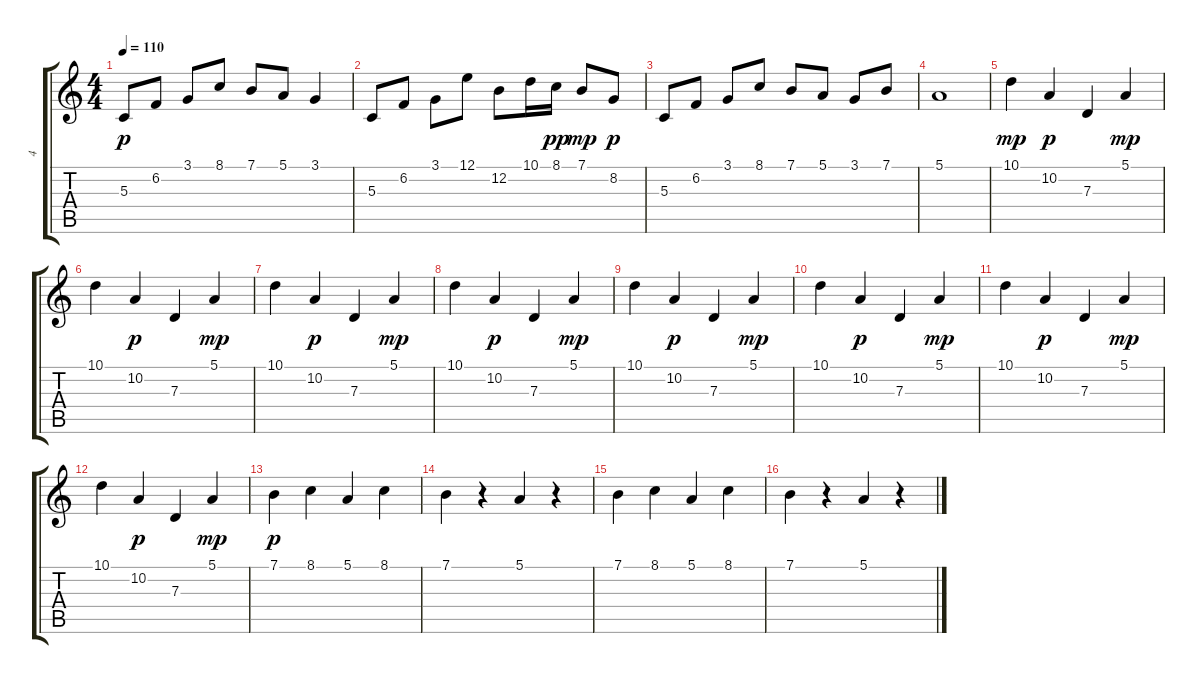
\track ("4" "4") {instrument sitar}
\staff {score tabs}
\tuning (E4 B3 G3 D3 A2 E2) {hide}
\ts (4 4)
\tempo 110
\clef g2
\ks c
5.3.8{dy p} 6.2.8 3.1.8 8.1.8 7.1.8 5.1.8 3.1.4 |
5.3.8 6.2.8 3.1.8 12.1.8 12.2.8 10.1.16 8.1.16{dy pp} 7.1.8{dy mp} 8.2.8{dy p} |
5.3.8 6.2.8 3.1.8 8.1.8 7.1.8 5.1.8 3.1.8 7.1.8 |
5.1.1 |
10.1.4{dy mp} 10.2.4{dy p} 7.3.4 5.1.4{dy mp} |
10.1.4 10.2.4{dy p} 7.3.4 5.1.4{dy mp} |
10.1.4 10.2.4{dy p} 7.3.4 5.1.4{dy mp} |
10.1.4 10.2.4{dy p} 7.3.4 5.1.4{dy mp} |
10.1.4 10.2.4{dy p} 7.3.4 5.1.4{dy mp} |
10.1.4 10.2.4{dy p} 7.3.4 5.1.4{dy mp} |
10.1.4 10.2.4{dy p} 7.3.4 5.1.4{dy mp} |
10.1.4 10.2.4{dy p} 7.3.4 5.1.4{dy mp} |
7.1.4{dy p} 8.1.4 5.1.4 8.1.4 |
7.1.4 r.4 5.1.4 r.4 |
7.1.4 8.1.4 5.1.4 8.1.4 |
7.1.4 r.4 5.1.4 r.4
